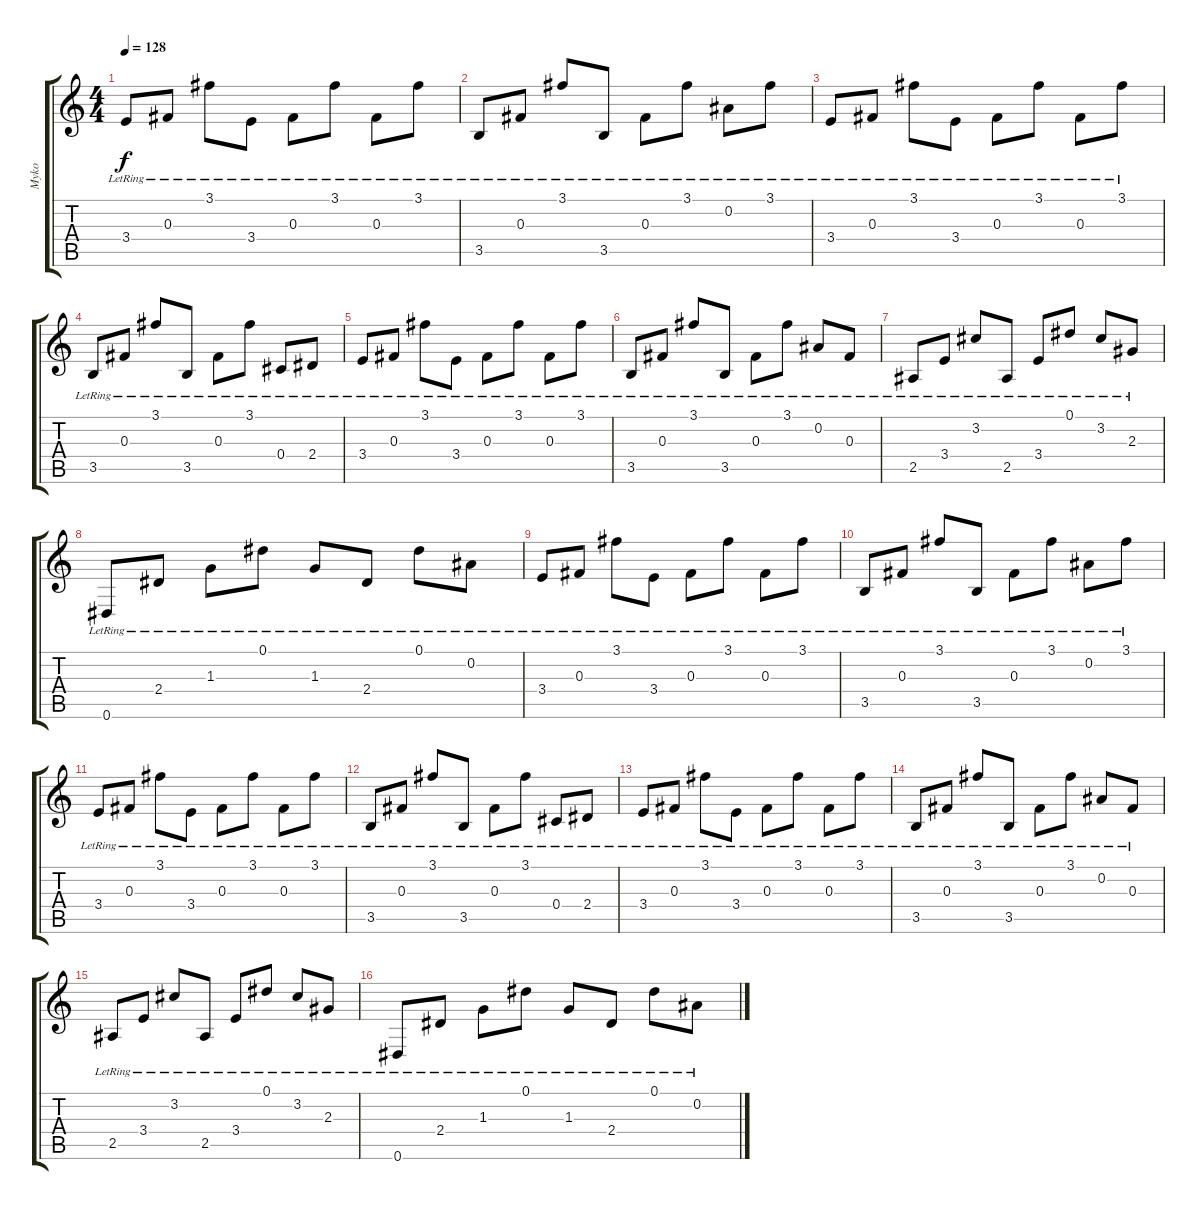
\track ("Myko" "Myko") {instrument acousticguitarsteel}
\staff {score tabs}
\tuning (Eb4 Bb3 Gb3 Db3 Ab2 Eb2) {hide}
\ts (4 4)
\tempo 128
\clef g2
\ks c
3.4{lr}.8{dy f} 0.3{lr}.8 3.1{lr}.8 3.4{lr}.8 0.3{lr}.8 3.1{lr}.8 0.3{lr}.8 3.1{lr}.8 |
3.5{lr}.8 0.3{lr}.8 3.1{lr}.8 3.5{lr}.8 0.3{lr}.8 3.1{lr}.8 0.2{lr}.8 3.1{lr}.8 |
3.4{lr}.8 0.3{lr}.8 3.1{lr}.8 3.4{lr}.8 0.3{lr}.8 3.1{lr}.8 0.3{lr}.8 3.1{lr}.8 |
3.5{lr}.8 0.3{lr}.8 3.1{lr}.8 3.5{lr}.8 0.3{lr}.8 3.1{lr}.8 0.4{lr}.8 2.4{lr}.8 |
3.4{lr}.8 0.3{lr}.8 3.1{lr}.8 3.4{lr}.8 0.3{lr}.8 3.1{lr}.8 0.3{lr}.8 3.1{lr}.8 |
3.5{lr}.8 0.3{lr}.8 3.1{lr}.8 3.5{lr}.8 0.3{lr}.8 3.1{lr}.8 0.2{lr}.8 0.3{lr}.8 |
2.5{lr}.8 3.4{lr}.8 3.2{lr}.8 2.5{lr}.8 3.4{lr}.8 0.1{lr}.8 3.2{lr}.8 2.3{lr}.8 |
0.6{lr}.8 2.4{lr}.8 1.3{lr}.8 0.1{lr}.8 1.3{lr}.8 2.4{lr}.8 0.1{lr}.8 0.2{lr}.8 |
3.4{lr}.8 0.3{lr}.8 3.1{lr}.8 3.4{lr}.8 0.3{lr}.8 3.1{lr}.8 0.3{lr}.8 3.1{lr}.8 |
3.5{lr}.8 0.3{lr}.8 3.1{lr}.8 3.5{lr}.8 0.3{lr}.8 3.1{lr}.8 0.2{lr}.8 3.1{lr}.8 |
3.4{lr}.8 0.3{lr}.8 3.1{lr}.8 3.4{lr}.8 0.3{lr}.8 3.1{lr}.8 0.3{lr}.8 3.1{lr}.8 |
3.5{lr}.8 0.3{lr}.8 3.1{lr}.8 3.5{lr}.8 0.3{lr}.8 3.1{lr}.8 0.4{lr}.8 2.4{lr}.8 |
3.4{lr}.8 0.3{lr}.8 3.1{lr}.8 3.4{lr}.8 0.3{lr}.8 3.1{lr}.8 0.3{lr}.8 3.1{lr}.8 |
3.5{lr}.8 0.3{lr}.8 3.1{lr}.8 3.5{lr}.8 0.3{lr}.8 3.1{lr}.8 0.2{lr}.8 0.3{lr}.8 |
2.5{lr}.8 3.4{lr}.8 3.2{lr}.8 2.5{lr}.8 3.4{lr}.8 0.1{lr}.8 3.2{lr}.8 2.3{lr}.8 |
0.6{lr}.8 2.4{lr}.8 1.3{lr}.8 0.1{lr}.8 1.3{lr}.8 2.4{lr}.8 0.1{lr}.8 0.2{lr}.8
